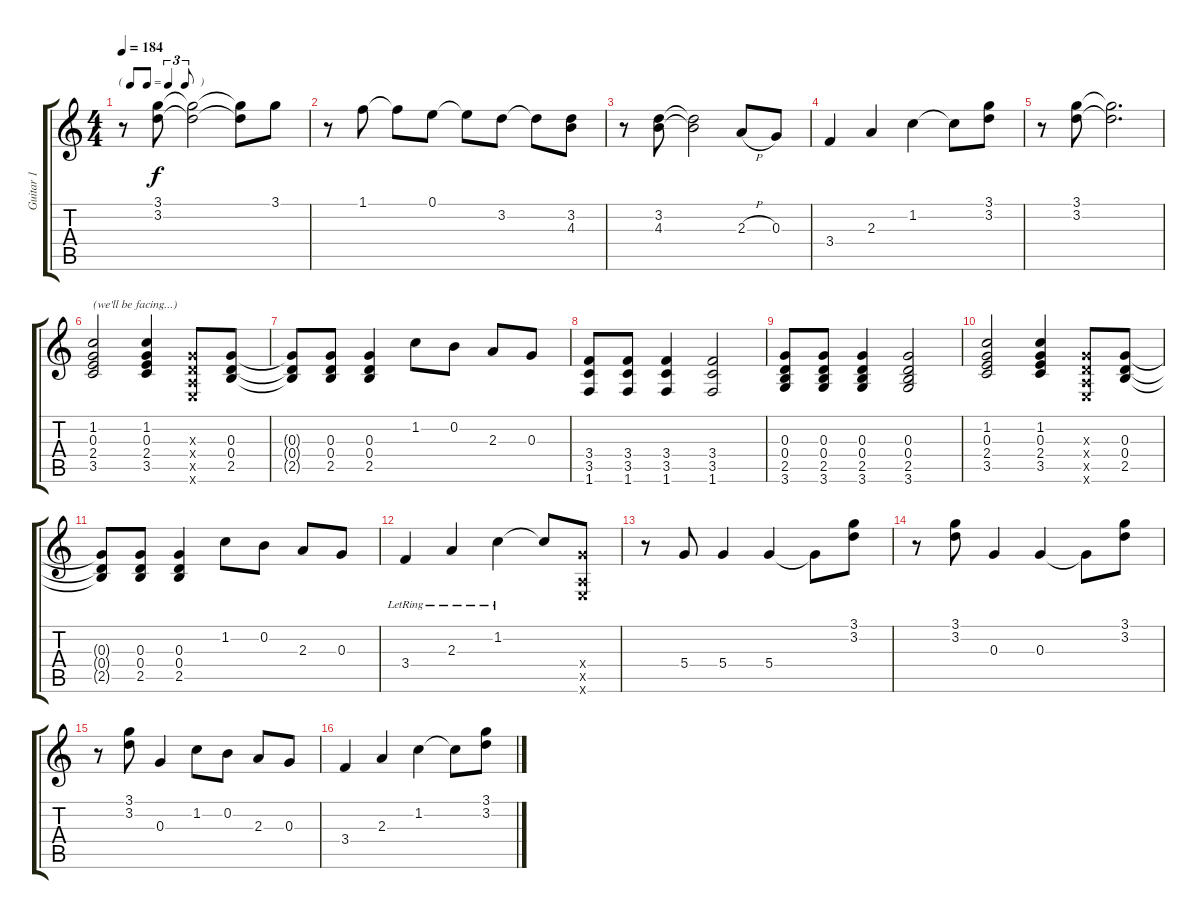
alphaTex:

\track ("Guitar 1" "Guitar 1") {instrument electricguitarjazz}
\staff {score tabs}
\tuning (E4 B3 G3 D3 A2 E2) {hide}
\ts (4 4)
\tf triplet8th
\tempo 184
\clef g2
\ks c
r.8{dy f} (3.1 3.2).8 (3.1{t} 3.2{t}).2 (3.1{t} 3.2{t}).8 3.1.8 |
r.8 1.1.8 1.1{t}.8 0.1.8 0.1{t}.8 3.2.8 3.2{t}.8 (3.2 4.3).8 |
r.8 (3.2 4.3).8 (3.2{t} 4.3{t}).2 2.3{h}.8 0.3.8 |
3.4.4 2.3.4 1.2.4 1.2{t}.8 (3.1 3.2).8 |
r.8 (3.1 3.2).8 (3.1{t} 3.2{t}).2{d} |
(1.2 0.3 2.4 3.5).2{txt "(we'll be facing...)"} (1.2 0.3 2.4 3.5).4 (0.3{x} 0.4{x} 0.5{x} 0.6{x}).8 (0.3 0.4 2.5).8 |
(0.3{t} 0.4{t} 2.5{t}).8 (0.3 0.4 2.5).8 (0.3 0.4 2.5).4 1.2.8 0.2.8 2.3.8 0.3.8 |
(3.4 3.5 1.6).8{volume 7 balance 0} (3.4 3.5 1.6).8 (3.4 3.5 1.6).4 (3.4 3.5 1.6).2 |
(0.3 0.4 2.5 3.6).8 (0.3 0.4 2.5 3.6).8 (0.3 0.4 2.5 3.6).4 (0.3 0.4 2.5 3.6).2 |
(1.2 0.3 2.4 3.5).2 (1.2 0.3 2.4 3.5).4 (0.3{x} 0.4{x} 0.5{x} 0.6{x}).8 (0.3 0.4 2.5).8 |
(0.3{t} 0.4{t} 2.5{t}).8 (0.3 0.4 2.5).8 (0.3 0.4 2.5).4 1.2.8 0.2.8 2.3.8 0.3.8 |
3.4{lr}.4{volume 7} 2.3{lr}.4 1.2{lr}.4 1.2{t}.8 (5.4{x} 0.5{x} 0.6{x}).8 |
r.8 5.4.8 5.4.4 5.4.4 5.4{t}.8 (3.1 3.2).8 |
r.8 (3.1 3.2).8 0.3.4 0.3.4 0.3{t}.8 (3.1 3.2).8 |
r.8 (3.1 3.2).8 0.3.4 1.2.8 0.2.8 2.3.8 0.3.8 |
3.4.4 2.3.4 1.2.4 1.2{t}.8 (3.1 3.2).8
